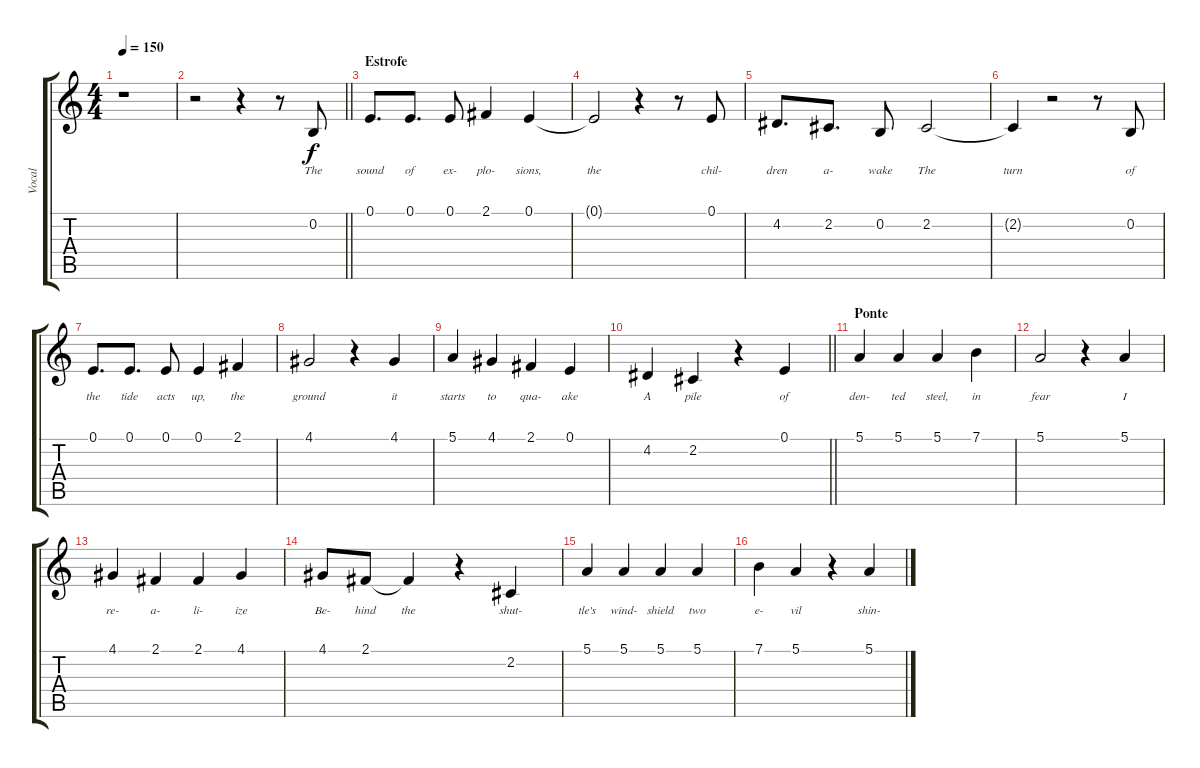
\track ("Vocal" "Vocal") {instrument oboe}
\staff {score tabs}
\tuning (E4 B3 G3 D3 A2 E2) {hide}
\ts (4 4)
\tempo 150
\clef g2
\ks c
r.1{dy f} |
\barLineRight lightlight
r.2 r.4 r.8 0.2.8{lyrics (0 "The") lyrics (1 "") lyrics (2 "") lyrics (3 "") lyrics (4 "")} |
\section ("" "Estrofe")
0.1.8{d lyrics (0 "sound") lyrics (1 "") lyrics (2 "") lyrics (3 "") lyrics (4 "")} 0.1.8{d lyrics (0 "of") lyrics (1 "") lyrics (2 "") lyrics (3 "") lyrics (4 "")} 0.1.8{lyrics (0 "ex-") lyrics (1 "") lyrics (2 "") lyrics (3 "") lyrics (4 "")} 2.1.4{lyrics (0 "plo-") lyrics (1 "") lyrics (2 "") lyrics (3 "") lyrics (4 "")} 0.1.4{lyrics (0 "sions,") lyrics (1 "") lyrics (2 "") lyrics (3 "") lyrics (4 "")} |
0.1{t}.2{lyrics (0 "the") lyrics (1 "") lyrics (2 "") lyrics (3 "") lyrics (4 "")} r.4 r.8 0.1.8{lyrics (0 "chil-") lyrics (1 "") lyrics (2 "") lyrics (3 "") lyrics (4 "")} |
4.2.8{d lyrics (0 "dren") lyrics (1 "") lyrics (2 "") lyrics (3 "") lyrics (4 "")} 2.2.8{d lyrics (0 "a-") lyrics (1 "") lyrics (2 "") lyrics (3 "") lyrics (4 "")} 0.2.8{lyrics (0 "wake") lyrics (1 "") lyrics (2 "") lyrics (3 "") lyrics (4 "")} 2.2.2{lyrics (0 "The") lyrics (1 "") lyrics (2 "") lyrics (3 "") lyrics (4 "")} |
2.2{t}.4{lyrics (0 "turn") lyrics (1 "") lyrics (2 "") lyrics (3 "") lyrics (4 "")} r.2 r.8 0.2.8{lyrics (0 "of") lyrics (1 "") lyrics (2 "") lyrics (3 "") lyrics (4 "")} |
0.1.8{d lyrics (0 "the") lyrics (1 "") lyrics (2 "") lyrics (3 "") lyrics (4 "")} 0.1.8{d lyrics (0 "tide") lyrics (1 "") lyrics (2 "") lyrics (3 "") lyrics (4 "")} 0.1.8{lyrics (0 "acts") lyrics (1 "") lyrics (2 "") lyrics (3 "") lyrics (4 "")} 0.1.4{lyrics (0 "up,") lyrics (1 "") lyrics (2 "") lyrics (3 "") lyrics (4 "")} 2.1.4{lyrics (0 "the") lyrics (1 "") lyrics (2 "") lyrics (3 "") lyrics (4 "")} |
4.1.2{lyrics (0 "ground") lyrics (1 "") lyrics (2 "") lyrics (3 "") lyrics (4 "")} r.4 4.1.4{lyrics (0 "it") lyrics (1 "") lyrics (2 "") lyrics (3 "") lyrics (4 "")} |
5.1.4{lyrics (0 "starts") lyrics (1 "") lyrics (2 "") lyrics (3 "") lyrics (4 "")} 4.1.4{lyrics (0 "to") lyrics (1 "") lyrics (2 "") lyrics (3 "") lyrics (4 "")} 2.1.4{lyrics (0 "qua-") lyrics (1 "") lyrics (2 "") lyrics (3 "") lyrics (4 "")} 0.1.4{lyrics (0 "ake") lyrics (1 "") lyrics (2 "") lyrics (3 "") lyrics (4 "")} |
\barLineRight lightlight
4.2.4{lyrics (0 "A") lyrics (1 "") lyrics (2 "") lyrics (3 "") lyrics (4 "")} 2.2.4{lyrics (0 "pile") lyrics (1 "") lyrics (2 "") lyrics (3 "") lyrics (4 "")} r.4 0.1.4{lyrics (0 "of") lyrics (1 "") lyrics (2 "") lyrics (3 "") lyrics (4 "")} |
\section ("" "Ponte")
5.1.4{lyrics (0 "den-") lyrics (1 "") lyrics (2 "") lyrics (3 "") lyrics (4 "")} 5.1.4{lyrics (0 "ted") lyrics (1 "") lyrics (2 "") lyrics (3 "") lyrics (4 "")} 5.1.4{lyrics (0 "steel,") lyrics (1 "") lyrics (2 "") lyrics (3 "") lyrics (4 "")} 7.1.4{lyrics (0 "in") lyrics (1 "") lyrics (2 "") lyrics (3 "") lyrics (4 "")} |
5.1.2{lyrics (0 "fear") lyrics (1 "") lyrics (2 "") lyrics (3 "") lyrics (4 "")} r.4 5.1.4{lyrics (0 "I") lyrics (1 "") lyrics (2 "") lyrics (3 "") lyrics (4 "")} |
4.1.4{lyrics (0 "re-") lyrics (1 "") lyrics (2 "") lyrics (3 "") lyrics (4 "")} 2.1.4{lyrics (0 "a-") lyrics (1 "") lyrics (2 "") lyrics (3 "") lyrics (4 "")} 2.1.4{lyrics (0 "li-") lyrics (1 "") lyrics (2 "") lyrics (3 "") lyrics (4 "")} 4.1.4{lyrics (0 "ize") lyrics (1 "") lyrics (2 "") lyrics (3 "") lyrics (4 "")} |
4.1.8{lyrics (0 "Be-") lyrics (1 "") lyrics (2 "") lyrics (3 "") lyrics (4 "")} 2.1.8{lyrics (0 "hind") lyrics (1 "") lyrics (2 "") lyrics (3 "") lyrics (4 "")} 2.1{t}.4{lyrics (0 "the") lyrics (1 "") lyrics (2 "") lyrics (3 "") lyrics (4 "")} r.4 2.2.4{lyrics (0 "shut-") lyrics (1 "") lyrics (2 "") lyrics (3 "") lyrics (4 "")} |
5.1.4{lyrics (0 "tle's") lyrics (1 "") lyrics (2 "") lyrics (3 "") lyrics (4 "")} 5.1.4{lyrics (0 "wind-") lyrics (1 "") lyrics (2 "") lyrics (3 "") lyrics (4 "")} 5.1.4{lyrics (0 "shield") lyrics (1 "") lyrics (2 "") lyrics (3 "") lyrics (4 "")} 5.1.4{lyrics (0 "two") lyrics (1 "") lyrics (2 "") lyrics (3 "") lyrics (4 "")} |
7.1.4{lyrics (0 "e-") lyrics (1 "") lyrics (2 "") lyrics (3 "") lyrics (4 "")} 5.1.4{lyrics (0 "vil") lyrics (1 "") lyrics (2 "") lyrics (3 "") lyrics (4 "")} r.4 5.1.4{lyrics (0 "shin-") lyrics (1 "") lyrics (2 "") lyrics (3 "") lyrics (4 "")}
